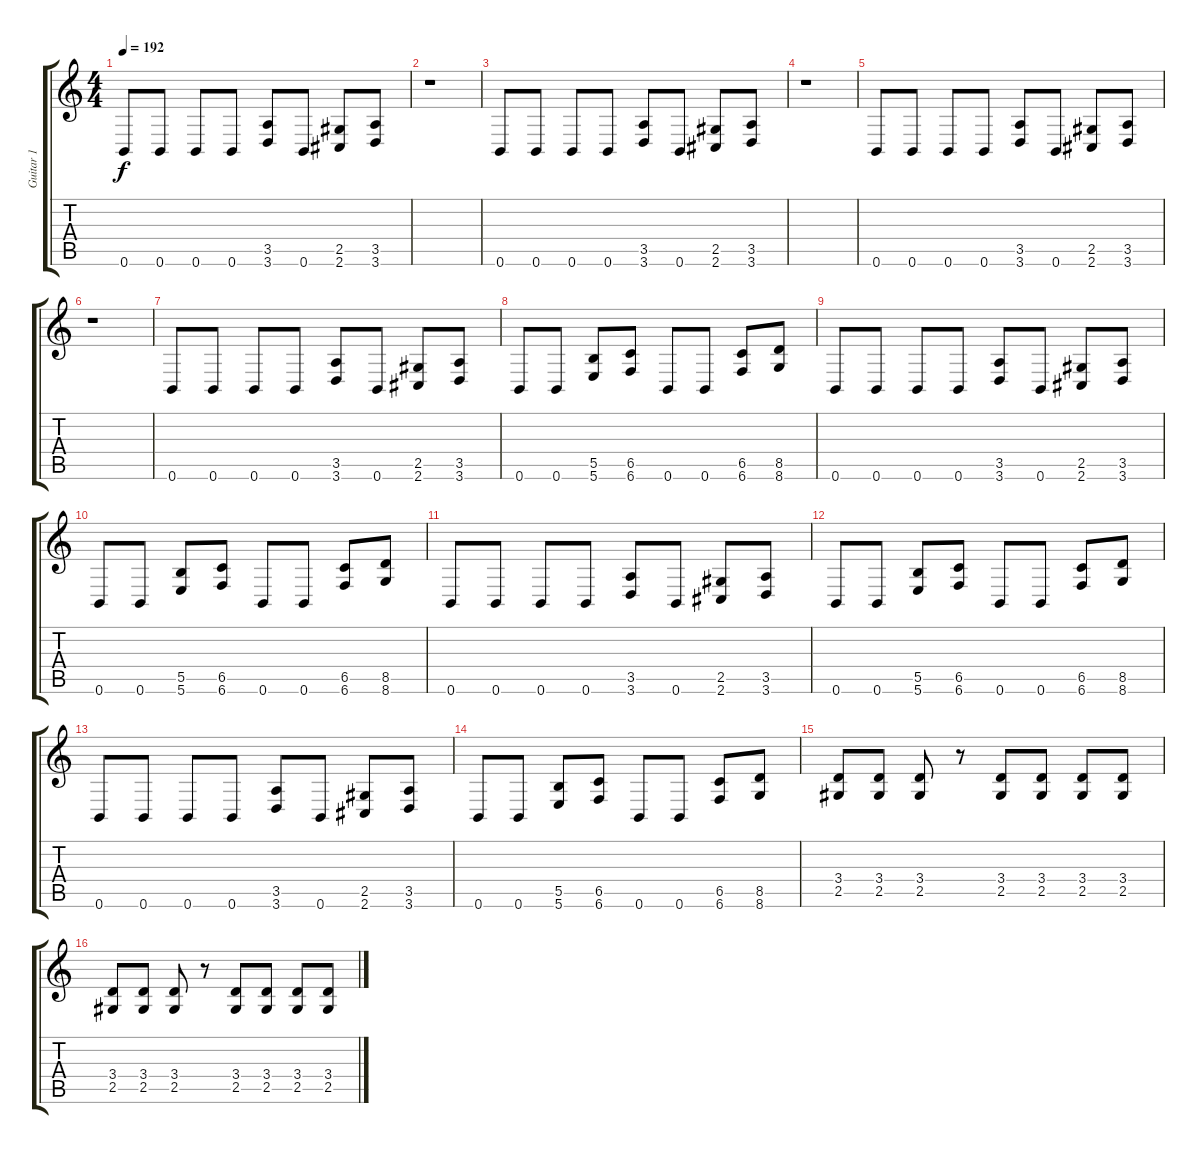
\track ("Guitar 1" "Guitar 1") {instrument overdrivenguitar}
\staff {score tabs}
\tuning (Db4 Ab3 E3 B2 Gb2 B1) {hide}
\ts (4 4)
\tempo 192
\clef g2
\ks c
0.6.8{dy f} 0.6.8 0.6.8 0.6.8 (3.5 3.6).8 0.6.8 (2.5 2.6).8 (3.5 3.6).8 |
r.1 |
0.6.8 0.6.8 0.6.8 0.6.8 (3.5 3.6).8 0.6.8 (2.5 2.6).8 (3.5 3.6).8 |
r.1 |
0.6.8 0.6.8 0.6.8 0.6.8 (3.5 3.6).8 0.6.8 (2.5 2.6).8 (3.5 3.6).8 |
r.1 |
0.6.8 0.6.8 0.6.8 0.6.8 (3.5 3.6).8 0.6.8 (2.5 2.6).8 (3.5 3.6).8 |
0.6.8 0.6.8 (5.5 5.6).8 (6.5 6.6).8 0.6.8 0.6.8 (6.5 6.6).8 (8.5 8.6).8 |
0.6.8 0.6.8 0.6.8 0.6.8 (3.5 3.6).8 0.6.8 (2.5 2.6).8 (3.5 3.6).8 |
0.6.8 0.6.8 (5.5 5.6).8 (6.5 6.6).8 0.6.8 0.6.8 (6.5 6.6).8 (8.5 8.6).8 |
0.6.8 0.6.8 0.6.8 0.6.8 (3.5 3.6).8 0.6.8 (2.5 2.6).8 (3.5 3.6).8 |
0.6.8 0.6.8 (5.5 5.6).8 (6.5 6.6).8 0.6.8 0.6.8 (6.5 6.6).8 (8.5 8.6).8 |
0.6.8 0.6.8 0.6.8 0.6.8 (3.5 3.6).8 0.6.8 (2.5 2.6).8 (3.5 3.6).8 |
0.6.8 0.6.8 (5.5 5.6).8 (6.5 6.6).8 0.6.8 0.6.8 (6.5 6.6).8 (8.5 8.6).8 |
(3.4 2.5).8 (3.4 2.5).8 (3.4 2.5).8 r.8 (3.4 2.5).8 (3.4 2.5).8 (3.4 2.5).8 (3.4 2.5).8 |
(3.4 2.5).8 (3.4 2.5).8 (3.4 2.5).8 r.8 (3.4 2.5).8 (3.4 2.5).8 (3.4 2.5).8 (3.4 2.5).8
